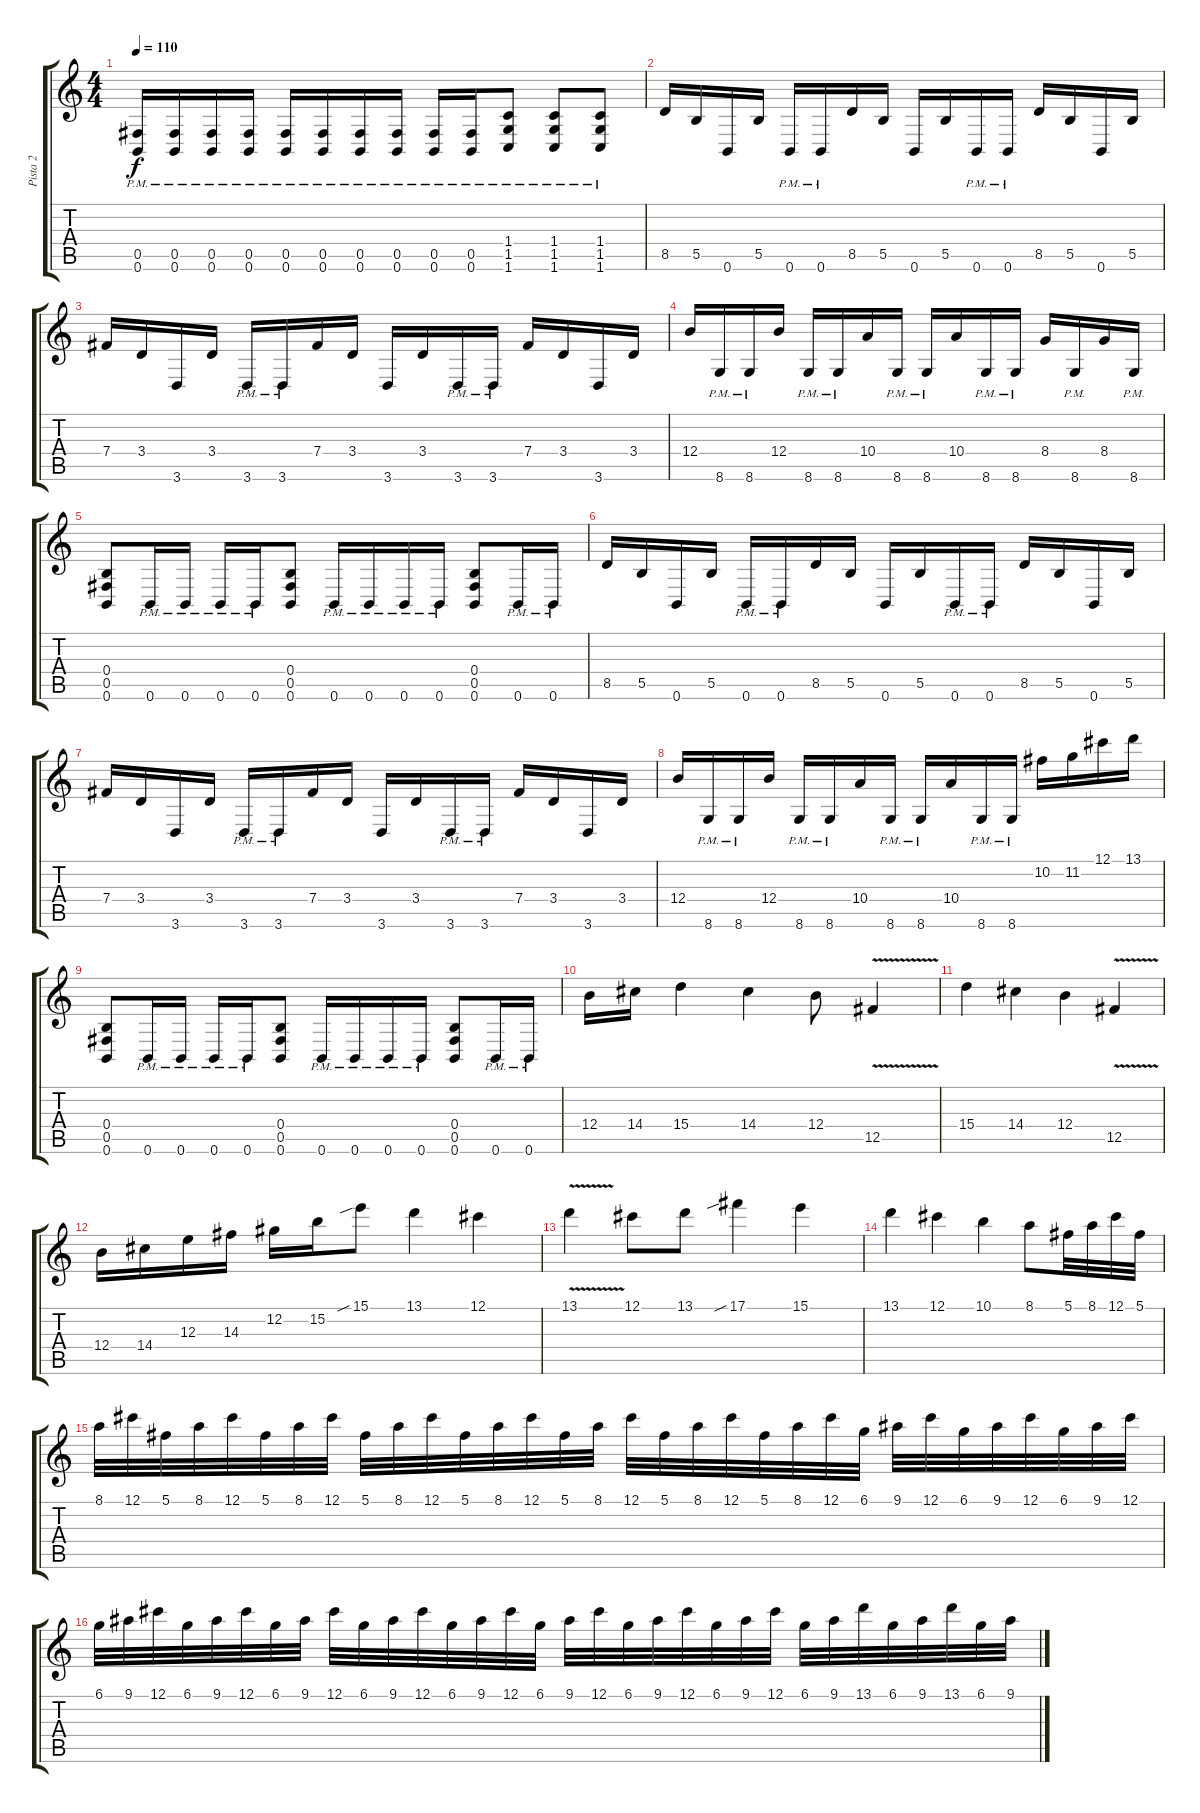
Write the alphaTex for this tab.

\track ("Pista 2" "Pista 2") {instrument distortionguitar}
\staff {score tabs}
\tuning (Db4 Ab3 E3 B2 Gb2 B1) {hide}
\ts (4 4)
\tempo 110
\clef g2
\ks c
(0.5{pm} 0.6{pm}).16{dy f} (0.5{pm} 0.6{pm}).16 (0.5{pm} 0.6{pm}).16 (0.5{pm} 0.6{pm}).16 (0.5{pm} 0.6{pm}).16 (0.5{pm} 0.6{pm}).16 (0.5{pm} 0.6{pm}).16 (0.5{pm} 0.6{pm}).16 (0.5{pm} 0.6{pm}).16 (0.5{pm} 0.6{pm}).16 (1.4{pm} 1.5{pm} 1.6{pm}).8 (1.4{pm} 1.5{pm} 1.6{pm}).8 (1.4{pm} 1.5{pm} 1.6{pm}).8 |
8.5.16 5.5.16 0.6.16 5.5.16 0.6{pm}.16 0.6{pm}.16 8.5.16 5.5.16 0.6.16 5.5.16 0.6{pm}.16 0.6{pm}.16 8.5.16 5.5.16 0.6.16 5.5.16 |
7.4.16 3.4.16 3.6.16 3.4.16 3.6{pm}.16 3.6{pm}.16 7.4.16 3.4.16 3.6.16 3.4.16 3.6{pm}.16 3.6{pm}.16 7.4.16 3.4.16 3.6.16 3.4.16 |
12.4.16 8.6{pm}.16 8.6{pm}.16 12.4.16 8.6{pm}.16 8.6{pm}.16 10.4.16 8.6{pm}.16 8.6{pm}.16 10.4.16 8.6{pm}.16 8.6{pm}.16 8.4.16 8.6{pm}.16 8.4.16 8.6{pm}.16 |
(0.4 0.5 0.6).8 0.6{pm}.16 0.6{pm}.16 0.6{pm}.16 0.6{pm}.16 (0.4 0.5 0.6).8 0.6{pm}.16 0.6{pm}.16 0.6{pm}.16 0.6{pm}.16 (0.4 0.5 0.6).8 0.6{pm}.16 0.6{pm}.16 |
8.5.16 5.5.16 0.6.16 5.5.16 0.6{pm}.16 0.6{pm}.16 8.5.16 5.5.16 0.6.16 5.5.16 0.6{pm}.16 0.6{pm}.16 8.5.16 5.5.16 0.6.16 5.5.16 |
7.4.16 3.4.16 3.6.16 3.4.16 3.6{pm}.16 3.6{pm}.16 7.4.16 3.4.16 3.6.16 3.4.16 3.6{pm}.16 3.6{pm}.16 7.4.16 3.4.16 3.6.16 3.4.16 |
12.4.16 8.6{pm}.16 8.6{pm}.16 12.4.16 8.6{pm}.16 8.6{pm}.16 10.4.16 8.6{pm}.16 8.6{pm}.16 10.4.16 8.6{pm}.16 8.6{pm}.16 10.2.16 11.2.16 12.1.16 13.1.16 |
(0.4 0.5 0.6).8 0.6{pm}.16 0.6{pm}.16 0.6{pm}.16 0.6{pm}.16 (0.4 0.5 0.6).8 0.6{pm}.16 0.6{pm}.16 0.6{pm}.16 0.6{pm}.16 (0.4 0.5 0.6).8 0.6{pm}.16 0.6{pm}.16 |
12.4.16 14.4.16 15.4.4 14.4.4 12.4.8 12.5{v}.4 |
15.4.4 14.4.4 12.4.4 12.5{v}.4 |
12.4.16 14.4.16 12.3.16 14.3.16 12.2.16 15.2.16 15.1{sib}.8 13.1.4 12.1.4 |
13.1{v}.4 12.1.8 13.1.8 17.1{sib}.4 15.1.4 |
13.1.4 12.1.4 10.1.4 8.1.8 5.1.32 8.1.32 12.1.32 5.1.32 |
8.1.32 12.1.32 5.1.32 8.1.32 12.1.32 5.1.32 8.1.32 12.1.32 5.1.32 8.1.32 12.1.32 5.1.32 8.1.32 12.1.32 5.1.32 8.1.32 12.1.32 5.1.32 8.1.32 12.1.32 5.1.32 8.1.32 12.1.32 6.1.32 9.1.32 12.1.32 6.1.32 9.1.32 12.1.32 6.1.32 9.1.32 12.1.32 |
6.1.32 9.1.32 12.1.32 6.1.32 9.1.32 12.1.32 6.1.32 9.1.32 12.1.32 6.1.32 9.1.32 12.1.32 6.1.32 9.1.32 12.1.32 6.1.32 9.1.32 12.1.32 6.1.32 9.1.32 12.1.32 6.1.32 9.1.32 12.1.32 6.1.32 9.1.32 13.1.32 6.1.32 9.1.32 13.1.32 6.1.32 9.1.32
